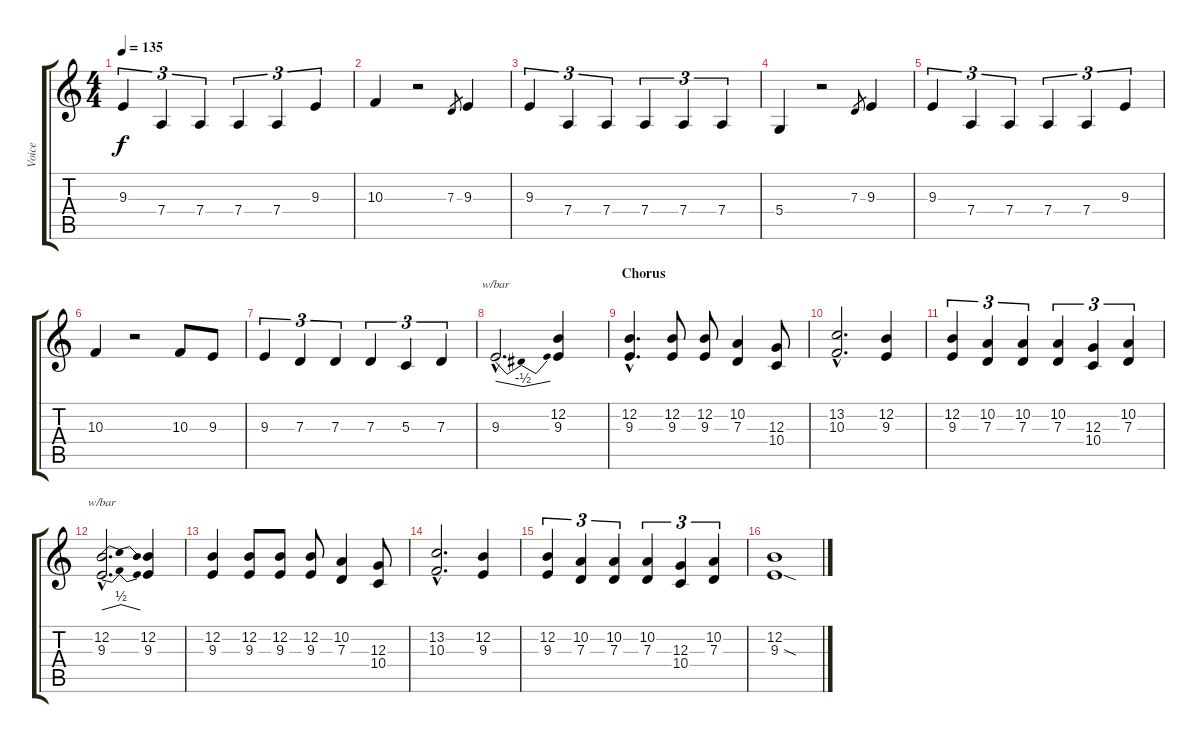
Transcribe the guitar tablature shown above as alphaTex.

\track ("Voice" "Voice") {instrument lead6voice}
\staff {score tabs}
\tuning (E4 B3 G3 D3 A2 E2) {hide}
\ts (4 4)
\tempo 135
\clef g2
\ks c
9.3.4{tu (3 2) dy f} 7.4.4{tu (3 2)} 7.4.4{tu (3 2)} 7.4.4{tu (3 2)} 7.4.4{tu (3 2)} 9.3.4{tu (3 2)} |
10.3.4 r.2 7.3.8{gr} 9.3.4 |
9.3.4{tu (3 2)} 7.4.4{tu (3 2)} 7.4.4{tu (3 2)} 7.4.4{tu (3 2)} 7.4.4{tu (3 2)} 7.4.4{tu (3 2)} |
5.4.4 r.2 7.3.8{gr} 9.3.4 |
9.3.4{tu (3 2)} 7.4.4{tu (3 2)} 7.4.4{tu (3 2)} 7.4.4{tu (3 2)} 7.4.4{tu (3 2)} 9.3.4{tu (3 2)} |
10.3.4 r.2 10.3.8 9.3.8 |
9.3.4{tu (3 2)} 7.3.4{tu (3 2)} 7.3.4{tu (3 2)} 7.3.4{tu (3 2)} 5.3.4{tu (3 2)} 7.3.4{tu (3 2)} |
9.3{hac}.2{d tbe (dip default 0 0 55 -2 60 0)} (12.2 9.3).4 |
\section ("" "Chorus")
(12.2{hac} 9.3{hac}).4{d} (12.2 9.3).8 (12.2 9.3).8 (10.2 7.3).4 (12.3 10.4).8 |
(13.2{hac} 10.3{hac}).2{d} (12.2 9.3).4 |
(12.2 9.3).4{tu (3 2)} (10.2 7.3).4{tu (3 2)} (10.2 7.3).4{tu (3 2)} (10.2 7.3).4{tu (3 2)} (12.3 10.4).4{tu (3 2)} (10.2 7.3).4{tu (3 2)} |
(12.2{hac} 9.3{hac}).2{d tbe (dip default 0 0 50 2 60 0)} (12.2 9.3).4 |
(12.2 9.3).4 (12.2 9.3).8 (12.2 9.3).8 (12.2 9.3).8 (10.2 7.3).4 (12.3 10.4).8 |
(13.2{hac} 10.3{hac}).2{d} (12.2 9.3).4 |
(12.2 9.3).4{tu (3 2)} (10.2 7.3).4{tu (3 2)} (10.2 7.3).4{tu (3 2)} (10.2 7.3).4{tu (3 2)} (12.3 10.4).4{tu (3 2)} (10.2 7.3).4{tu (3 2)} |
(12.2 9.3{sod}).1
